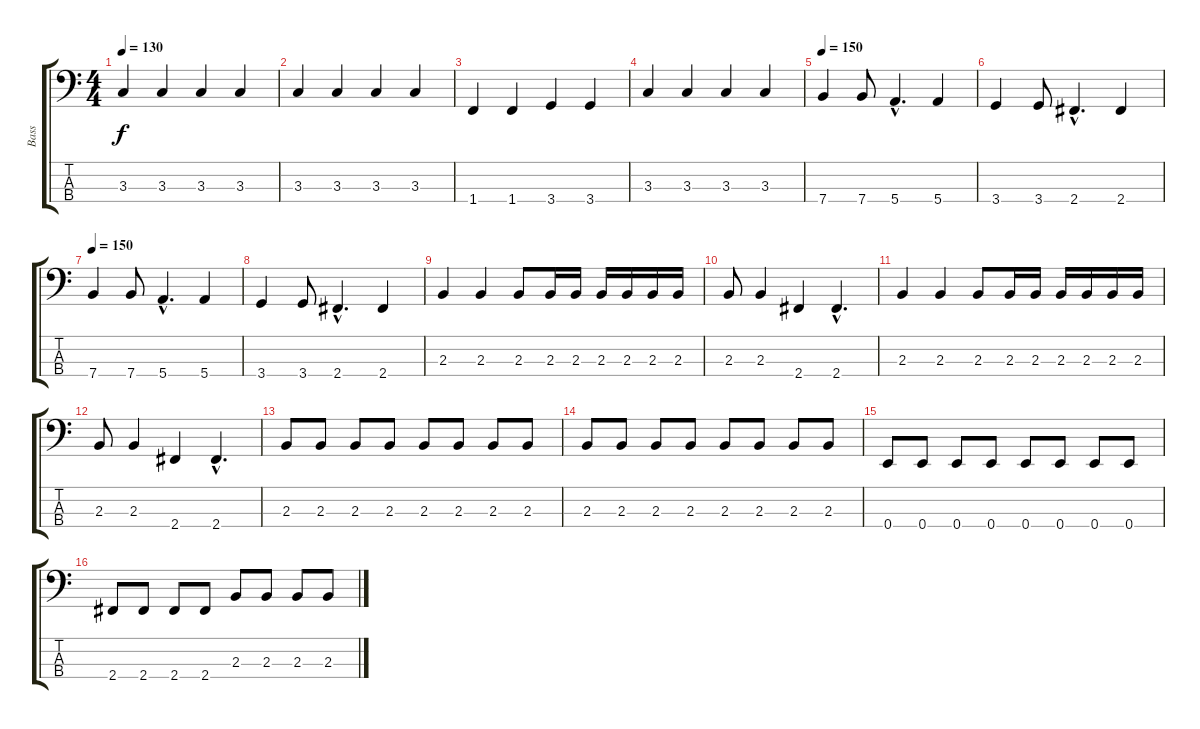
\track ("Bass" "Bass") {instrument electricbassfinger}
\staff {score tabs}
\tuning (G2 D2 A1 E1) {hide}
\ts (4 4)
\tempo 130
\clef f4
\ks c
3.3.4{dy f} 3.3.4 3.3.4 3.3.4 |
3.3.4 3.3.4 3.3.4 3.3.4 |
1.4.4 1.4.4 3.4.4 3.4.4 |
3.3.4 3.3.4 3.3.4 3.3.4 |
\tempo 150
7.4.4 7.4.8 5.4{hac}.4{d} 5.4.4 |
3.4.4 3.4.8 2.4{hac}.4{d} 2.4.4 |
\tempo 150
7.4.4 7.4.8 5.4{hac}.4{d} 5.4.4 |
3.4.4 3.4.8 2.4{hac}.4{d} 2.4.4 |
2.3.4 2.3.4 2.3.8 2.3.16 2.3.16 2.3.16 2.3.16 2.3.16 2.3.16 |
2.3.8 2.3.4 2.4.4 2.4{hac}.4{d} |
2.3.4 2.3.4 2.3.8 2.3.16 2.3.16 2.3.16 2.3.16 2.3.16 2.3.16 |
2.3.8 2.3.4 2.4.4 2.4{hac}.4{d} |
2.3.8 2.3.8 2.3.8 2.3.8 2.3.8 2.3.8 2.3.8 2.3.8 |
2.3.8 2.3.8 2.3.8 2.3.8 2.3.8 2.3.8 2.3.8 2.3.8 |
0.4.8 0.4.8 0.4.8 0.4.8 0.4.8 0.4.8 0.4.8 0.4.8 |
2.4.8 2.4.8 2.4.8 2.4.8 2.3.8 2.3.8 2.3.8 2.3.8
